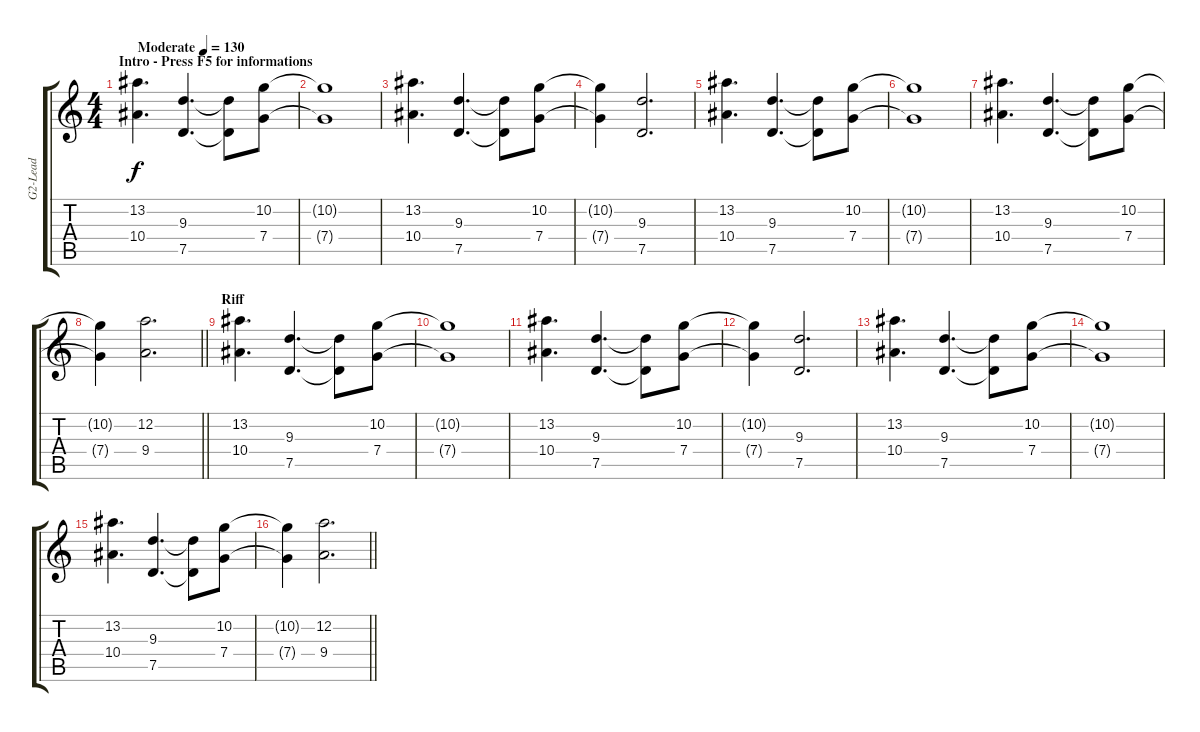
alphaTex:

\track ("G2-Lead" "G2-Lead") {instrument distortionguitar}
\staff {score tabs}
\tuning (D4 A3 F3 C3 G2 C2) {hide}
\ts (4 4)
\section ("" "Intro - Press F5 for informations")
\tempo (130 "Moderate")
\clef g2
\ks c
(13.2 10.4).4{d dy f instrument distortionguitar} (9.3 7.5).4{d} (9.3{t} 7.5{t}).8 (10.2 7.4).8 |
(10.2{t} 7.4{t}).1 |
(13.2 10.4).4{d} (9.3 7.5).4{d} (9.3{t} 7.5{t}).8 (10.2 7.4).8 |
(10.2{t} 7.4{t}).4 (9.3 7.5).2{d} |
(13.2 10.4).4{d} (9.3 7.5).4{d} (9.3{t} 7.5{t}).8 (10.2 7.4).8 |
(10.2{t} 7.4{t}).1 |
(13.2 10.4).4{d} (9.3 7.5).4{d} (9.3{t} 7.5{t}).8 (10.2 7.4).8 |
\barLineRight lightlight
(10.2{t} 7.4{t}).4 (12.2 9.4).2{d} |
\section ("" "Riff")
(13.2 10.4).4{d} (9.3 7.5).4{d} (9.3{t} 7.5{t}).8 (10.2 7.4).8 |
(10.2{t} 7.4{t}).1 |
(13.2 10.4).4{d} (9.3 7.5).4{d} (9.3{t} 7.5{t}).8 (10.2 7.4).8 |
(10.2{t} 7.4{t}).4 (9.3 7.5).2{d} |
(13.2 10.4).4{d} (9.3 7.5).4{d} (9.3{t} 7.5{t}).8 (10.2 7.4).8 |
(10.2{t} 7.4{t}).1 |
(13.2 10.4).4{d} (9.3 7.5).4{d} (9.3{t} 7.5{t}).8 (10.2 7.4).8 |
\barLineRight lightlight
(10.2{t} 7.4{t}).4 (12.2 9.4).2{d}
